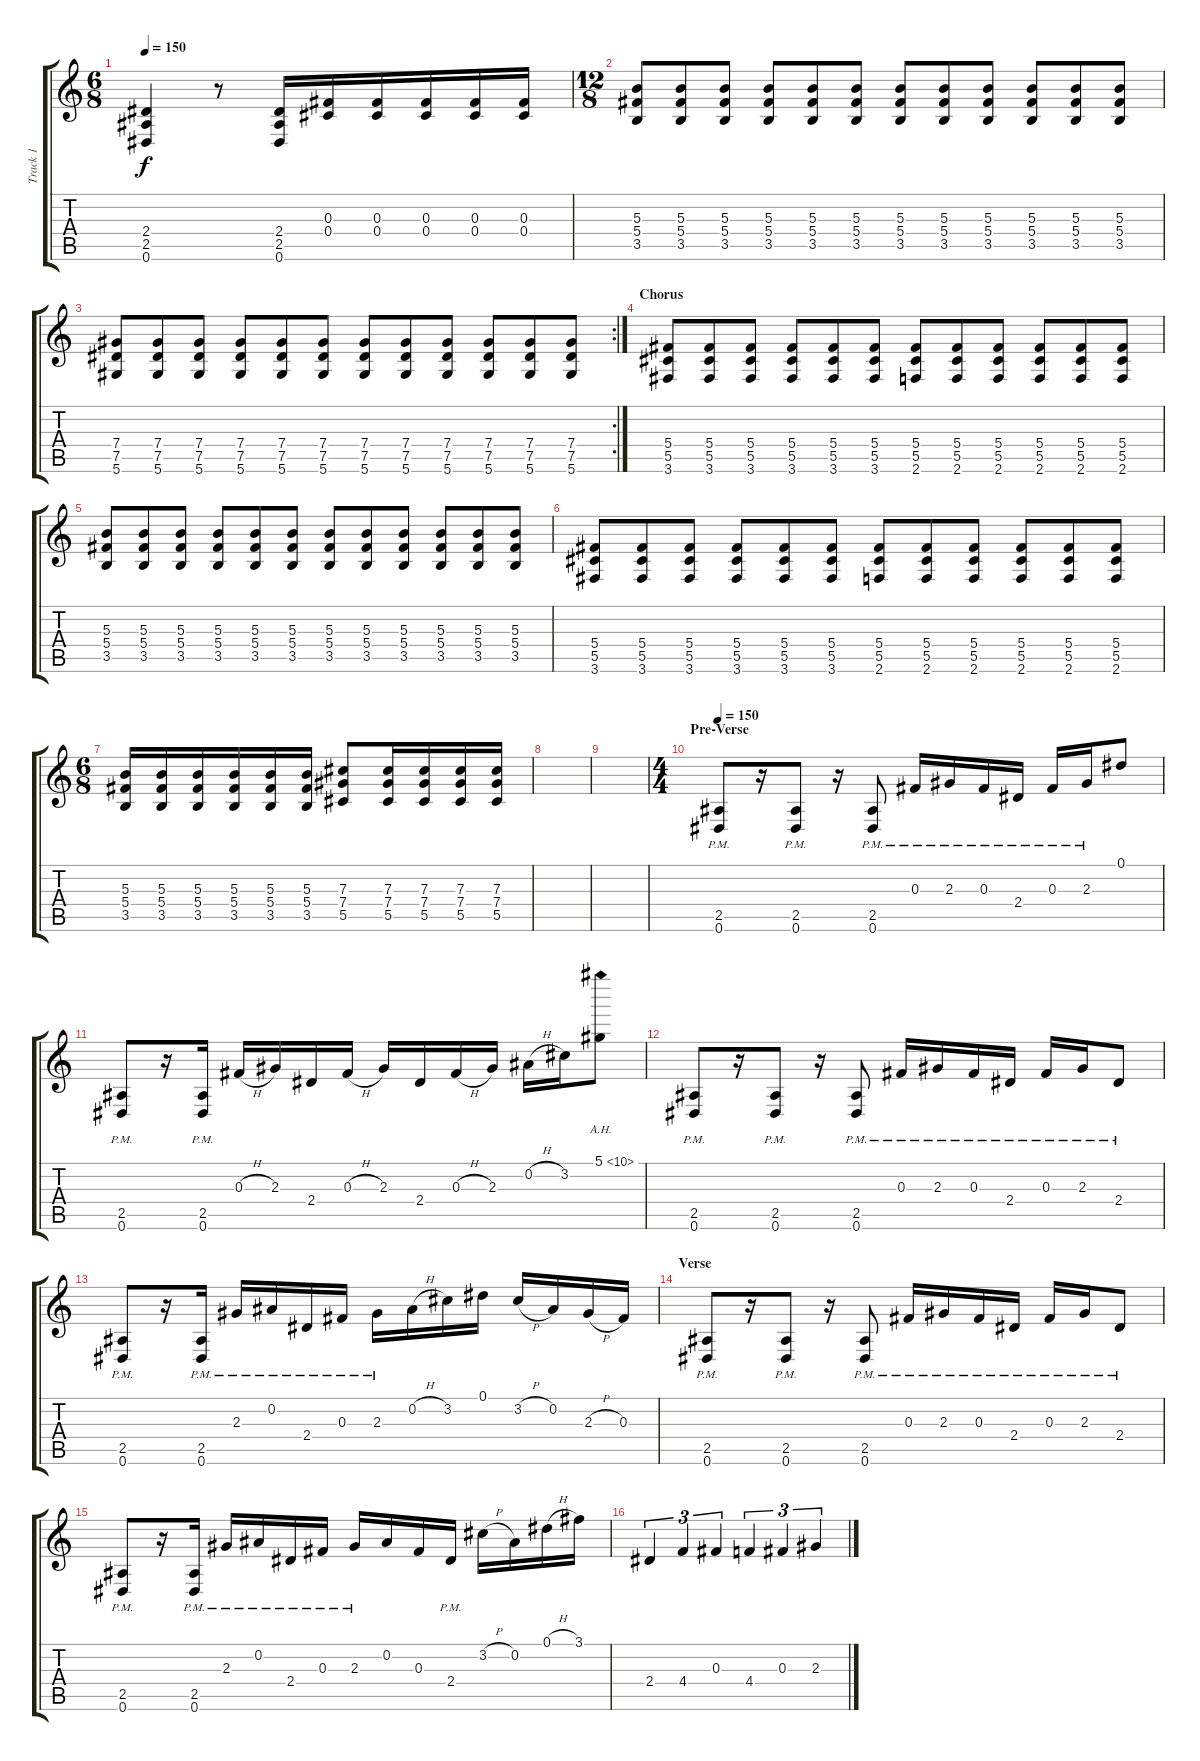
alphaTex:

\track ("Track 1" "Track 1") {instrument distortionguitar}
\staff {score tabs}
\tuning (Eb4 Bb3 Gb3 Db3 Ab2 Eb2) {hide}
\ts (6 8)
\tempo 150
\clef g2
\ks c
(2.4 2.5 0.6).4{dy f} r.8 (2.4 2.5 0.6).16 (0.3 0.4).16 (0.3 0.4).16 (0.3 0.4).16 (0.3 0.4).16 (0.3 0.4).16 |
\ts (12 8)
(5.3 5.4 3.5).8 (5.3 5.4 3.5).8 (5.3 5.4 3.5).8 (5.3 5.4 3.5).8 (5.3 5.4 3.5).8 (5.3 5.4 3.5).8 (5.3 5.4 3.5).8 (5.3 5.4 3.5).8 (5.3 5.4 3.5).8 (5.3 5.4 3.5).8 (5.3 5.4 3.5).8 (5.3 5.4 3.5).8 |
\rc 2
(7.4 7.5 5.6).8 (7.4 7.5 5.6).8 (7.4 7.5 5.6).8 (7.4 7.5 5.6).8 (7.4 7.5 5.6).8 (7.4 7.5 5.6).8 (7.4 7.5 5.6).8 (7.4 7.5 5.6).8 (7.4 7.5 5.6).8 (7.4 7.5 5.6).8 (7.4 7.5 5.6).8 (7.4 7.5 5.6).8 |
\section ("" "Chorus")
(5.4 5.5 3.6).8 (5.4 5.5 3.6).8 (5.4 5.5 3.6).8 (5.4 5.5 3.6).8 (5.4 5.5 3.6).8 (5.4 5.5 3.6).8 (5.4 5.5 2.6).8 (5.4 5.5 2.6).8 (5.4 5.5 2.6).8 (5.4 5.5 2.6).8 (5.4 5.5 2.6).8 (5.4 5.5 2.6).8 |
(5.3 5.4 3.5).8 (5.3 5.4 3.5).8 (5.3 5.4 3.5).8 (5.3 5.4 3.5).8 (5.3 5.4 3.5).8 (5.3 5.4 3.5).8 (5.3 5.4 3.5).8 (5.3 5.4 3.5).8 (5.3 5.4 3.5).8 (5.3 5.4 3.5).8 (5.3 5.4 3.5).8 (5.3 5.4 3.5).8 |
(5.4 5.5 3.6).8 (5.4 5.5 3.6).8 (5.4 5.5 3.6).8 (5.4 5.5 3.6).8 (5.4 5.5 3.6).8 (5.4 5.5 3.6).8 (5.4 5.5 2.6).8 (5.4 5.5 2.6).8 (5.4 5.5 2.6).8 (5.4 5.5 2.6).8 (5.4 5.5 2.6).8 (5.4 5.5 2.6).8 |
\ts (6 8)
(5.3 5.4 3.5).16 (5.3 5.4 3.5).16 (5.3 5.4 3.5).16 (5.3 5.4 3.5).16 (5.3 5.4 3.5).16 (5.3 5.4 3.5).16 (7.3 7.4 5.5).8 (7.3 7.4 5.5).16 (7.3 7.4 5.5).16 (7.3 7.4 5.5).16 (7.3 7.4 5.5).16 |
|
|
\ts (4 4)
\section ("" "Pre-Verse")
\tempo 150
(2.5{pm} 0.6{pm}).8 r.16 (2.5{pm} 0.6{pm}).8 r.16 (2.5{pm} 0.6{pm}).8 0.3{pm}.16 2.3{pm}.16 0.3{pm}.16 2.4{pm}.16 0.3{pm}.16 2.3{pm}.16 0.1.8 |
(2.5{pm} 0.6{pm}).8 r.16 (2.5{pm} 0.6{pm}).16 0.3{h}.16 2.3.16 2.4.16 0.3{h}.16 2.3.16 2.4.16 0.3{h}.16 2.3.16 0.2{h}.16 3.2.16 5.1{ah 5}.8 |
(2.5{pm} 0.6{pm}).8 r.16 (2.5{pm} 0.6{pm}).8 r.16 (2.5{pm} 0.6{pm}).8 0.3{pm}.16 2.3{pm}.16 0.3{pm}.16 2.4{pm}.16 0.3{pm}.16 2.3{pm}.16 2.4{pm}.8 |
(2.5{pm} 0.6{pm}).8 r.16 (2.5{pm} 0.6{pm}).16 2.3{pm}.16 0.2{pm}.16 2.4{pm}.16 0.3{pm}.16 2.3{pm}.16 0.2{h}.16 3.2.16 0.1.16 3.2{h}.16 0.2.16 2.3{h}.16 0.3.16 |
\section ("" "Verse")
(2.5{pm} 0.6{pm}).8 r.16 (2.5{pm} 0.6{pm}).8 r.16 (2.5{pm} 0.6{pm}).8 0.3{pm}.16 2.3{pm}.16 0.3{pm}.16 2.4{pm}.16 0.3{pm}.16 2.3{pm}.16 2.4{pm}.8 |
(2.5{pm} 0.6{pm}).8 r.16 (2.5{pm} 0.6{pm}).16 2.3{pm}.16 0.2{pm}.16 2.4{pm}.16 0.3{pm}.16 2.3{pm}.16 0.2.16 0.3.16 2.4{pm}.16 3.2{h}.16 0.2.16 0.1{h}.16 3.1.16 |
2.4.4{tu (3 2)} 4.4.4{tu (3 2)} 0.3.4{tu (3 2)} 4.4.4{tu (3 2)} 0.3.4{tu (3 2)} 2.3.4{tu (3 2)}
